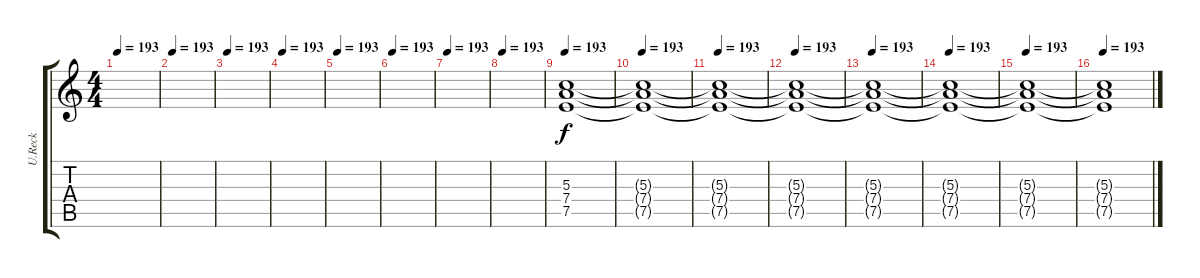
\track ("U.Reck" "U.Reck") {instrument stringensemble1}
\staff {score tabs}
\tuning (E5 B4 G4 D4 A3 E3) {hide}
\ts (4 4)
\tempo 193
\clef g2
\ks c
|
\tempo 193
|
\tempo 193
|
\tempo 193
|
\tempo 193
|
\tempo 193
|
\tempo 193
|
\tempo 193
|
\tempo 193
(5.3 7.4 7.5).1{volume 12} |
\tempo 193
(5.3{t} 7.4{t} 7.5{t}).1 |
\tempo 193
(5.3{t} 7.4{t} 7.5{t}).1 |
\tempo 193
(5.3{t} 7.4{t} 7.5{t}).1 |
\tempo 193
(5.3{t} 7.4{t} 7.5{t}).1 |
\tempo 193
(5.3{t} 7.4{t} 7.5{t}).1 |
\tempo 193
(5.3{t} 7.4{t} 7.5{t}).1 |
\tempo 193
(5.3{t} 7.4{t} 7.5{t}).1
